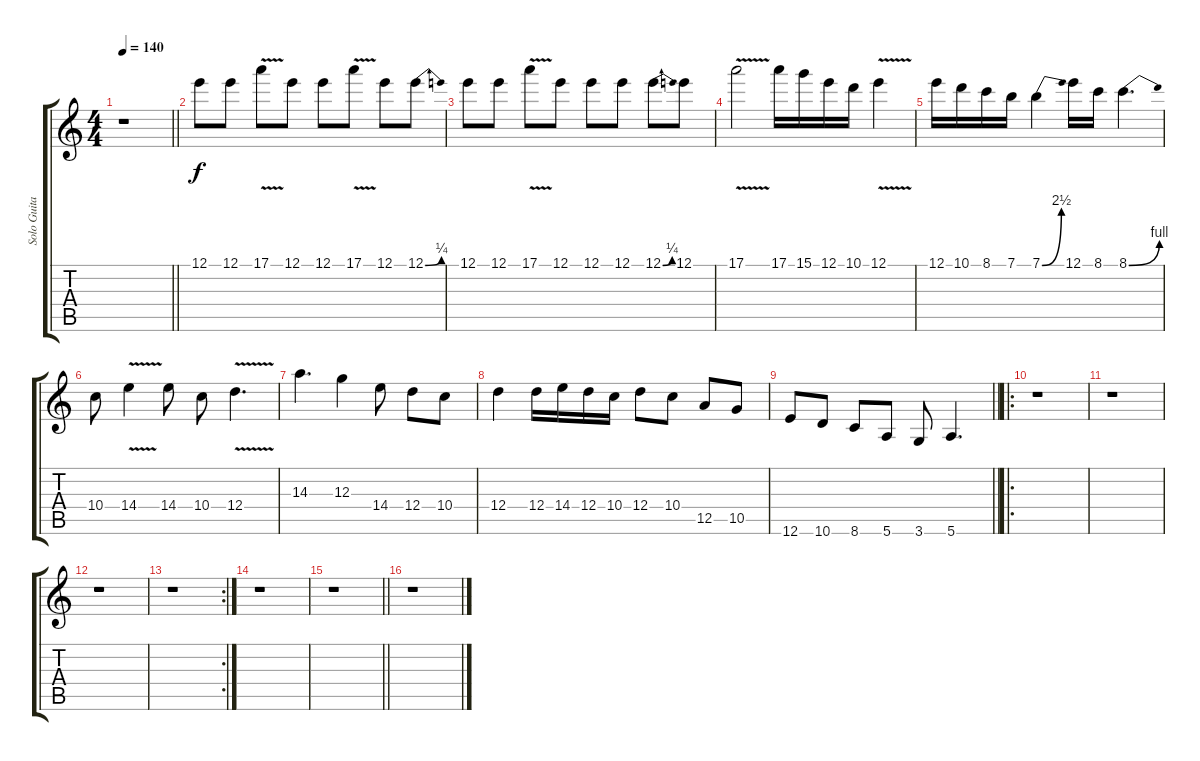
\track ("Solo Guitar" "Solo Guita") {instrument overdrivenguitar}
\staff {score tabs}
\tuning (E4 B3 G3 D3 A2 E2) {hide}
\ts (4 4)
\tempo 140
\clef g2
\barLineRight lightlight
\ks c
r.1{dy f} |
12.1.8 12.1.8 17.1{v}.8 12.1.8 12.1.8 17.1{v}.8 12.1.8 12.1{be (bend 0 0 60 1)}.8 |
12.1.8 12.1.8 17.1{v}.8 12.1.8 12.1.8 12.1.8 12.1{be (bend 0 0 60 1)}.8 12.1.8 |
17.1{v}.2 17.1.16 15.1.16 12.1.16 10.1.16 12.1{v}.4 |
12.1.16 10.1.16 8.1.16 7.1.16 7.1{be (bend 0 0 60 10)}.4 12.1.16 8.1.16 8.1{be (bend 0 0 60 4)}.4{d} |
10.4.8 14.4{v}.4 14.4.8 10.4.8 12.4{v}.4{d} |
14.3.4{d} 12.3.4 14.4.8 12.4.8 10.4.8 |
12.4.4 12.4.16 14.4.16 12.4.16 10.4.16 12.4.8 10.4.8 12.5.8 10.5.8 |
\barLineRight lightlight
12.6.8 10.6.8 8.6.8 5.6.8 3.6.8 5.6.4{d} |
\ro
r.1 |
r.1 |
r.1 |
\rc 2
r.1 |
r.1 |
\barLineRight lightlight
r.1 |
r.1
